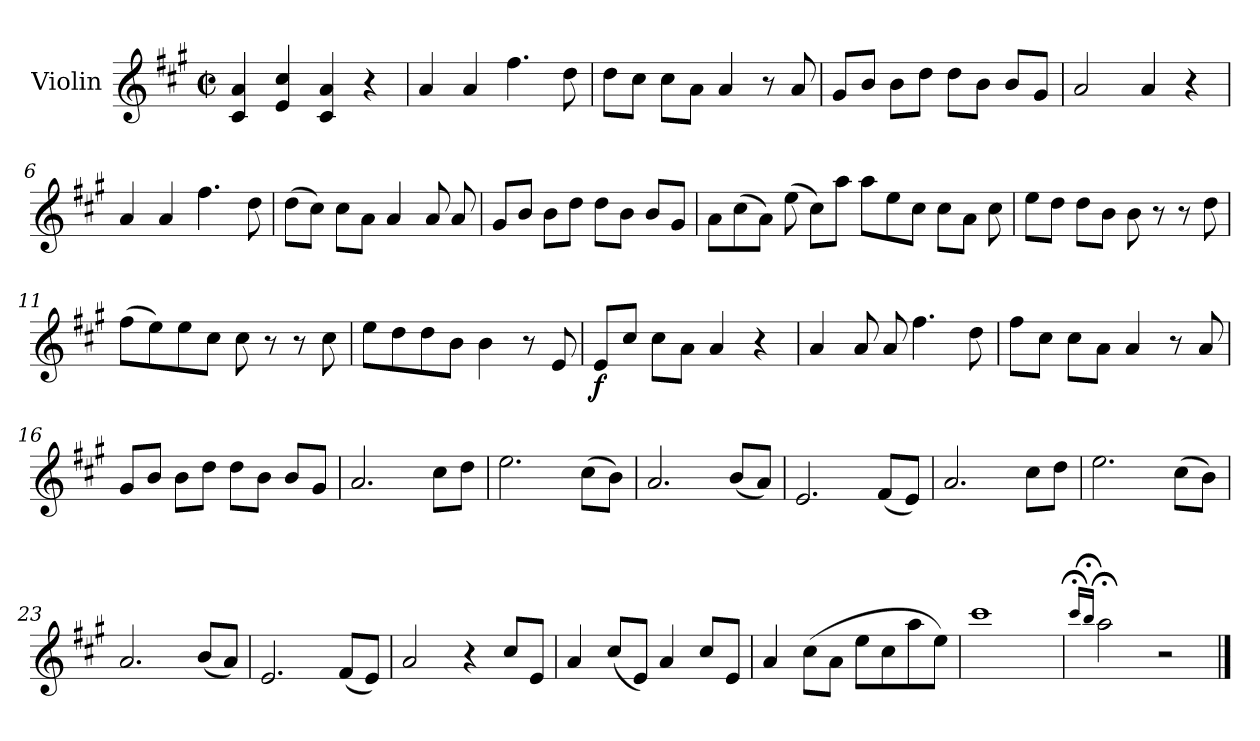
**kern	**dynam
*part1	*part1
*staff1	*staff1
*I"Violin	*
*I'Vln.	*
*clefG2	*
*k[f#c#g#]	*
*M2/2	*
*met(c|)	*
=1	=1
4c#/ 4a/	.
4e/ 4cc#/	.
4c#/ 4a/	.
4r	.
=2	=2
4a/	.
4a/	.
4.ff#\	.
8dd\	.
=3	=3
8dd\L	.
8cc#\J	.
8cc#\L	.
8a\J	.
4a/	.
8r	.
8a/	.
=4	=4
8g#/L	.
8b/J	.
8b\L	.
8dd\J	.
8dd\L	.
8b\J	.
8b/L	.
8g#/J	.
=5	=5
2a/	.
4a/	.
4r	.
!!LO:LB:g=z
=6	=6
4a/	.
4a/	.
4.ff#\	.
8dd\	.
=7	=7
(>8dd\L	.
8cc#\J)	.
8cc#\L	.
8a\J	.
4a/	.
8a/	.
8a/	.
=8	=8
8g#/L	.
8b/J	.
8b\L	.
8dd\J	.
8dd\L	.
8b\J	.
8b/L	.
8g#/J	.
=9	=9
8a\L	.
(>8cc#\	.
8a\J)	.
(>8ee\	.
8cc#\L)	.
8aa\J	.
8aa\L	.
8ee\	.
8cc#\J	.
8cc#\L	.
8a\J	.
8cc#\	.
!!LO:LB:g=z
=10	=10
8ee\L	.
8dd\J	.
8dd\L	.
8b\J	.
8b\	.
8r	.
8r	.
8dd\	.
=11	=11
(>8ff#\L	.
8ee\)	.
8ee\	.
8cc#\J	.
8cc#\	.
8r	.
8r	.
8cc#\	.
=12	=12
8ee\L	.
8dd\	.
8dd\	.
8b\J	.
4b\	.
8r	.
8e/	.
=13	=13
!	!LO:DY:b
8e/L	f
8cc#/J	.
8cc#\L	.
8a\J	.
4a/	.
4r	.
=14	=14
4a/	.
8a/	.
8a/	.
4.ff#\	.
8dd\	.
!!LO:LB:g=z
=15	=15
8ff#\L	.
8cc#\J	.
8cc#\L	.
8a\J	.
4a/	.
8r	.
8a/	.
=16	=16
8g#/L	.
8b/J	.
8b\L	.
8dd\J	.
8dd\L	.
8b\J	.
8b/L	.
8g#/J	.
=17	=17
2.a/	.
8cc#\L	.
8dd\J	.
=18	=18
2.ee\	.
(>8cc#\L	.
8b\J)	.
=19	=19
2.a/	.
(<8b/L	.
8a/J)	.
=20	=20
2.e/	.
(<8f#/L	.
8e/J)	.
!!LO:LB:g=z
=21	=21
2.a/	.
8cc#\L	.
8dd\J	.
=22	=22
2.ee\	.
(>8cc#\L	.
8b\J)	.
=23	=23
2.a/	.
(<8b/L	.
8a/J)	.
=24	=24
2.e/	.
(<8f#/L	.
8e/J)	.
=25	=25
2a/	.
4r	.
8cc#/L	.
8e/J	.
=26	=26
4a/	.
(<8cc#/L	.
8e/J)	.
4a/	.
8cc#/L	.
8e/J	.
!!LO:LB:g=z
=27	=27
4a/	.
(>8cc#\L	.
8a\J	.
8ee\L	.
8cc#\	.
8aa\	.
8ee\J)	.
=28	=28
1ccc#	.
=29	=29
16qqccc#;</LL	.
16qqbb;</JJ	.
2aa;<\	.
2r	.
==	==
*-	*-
